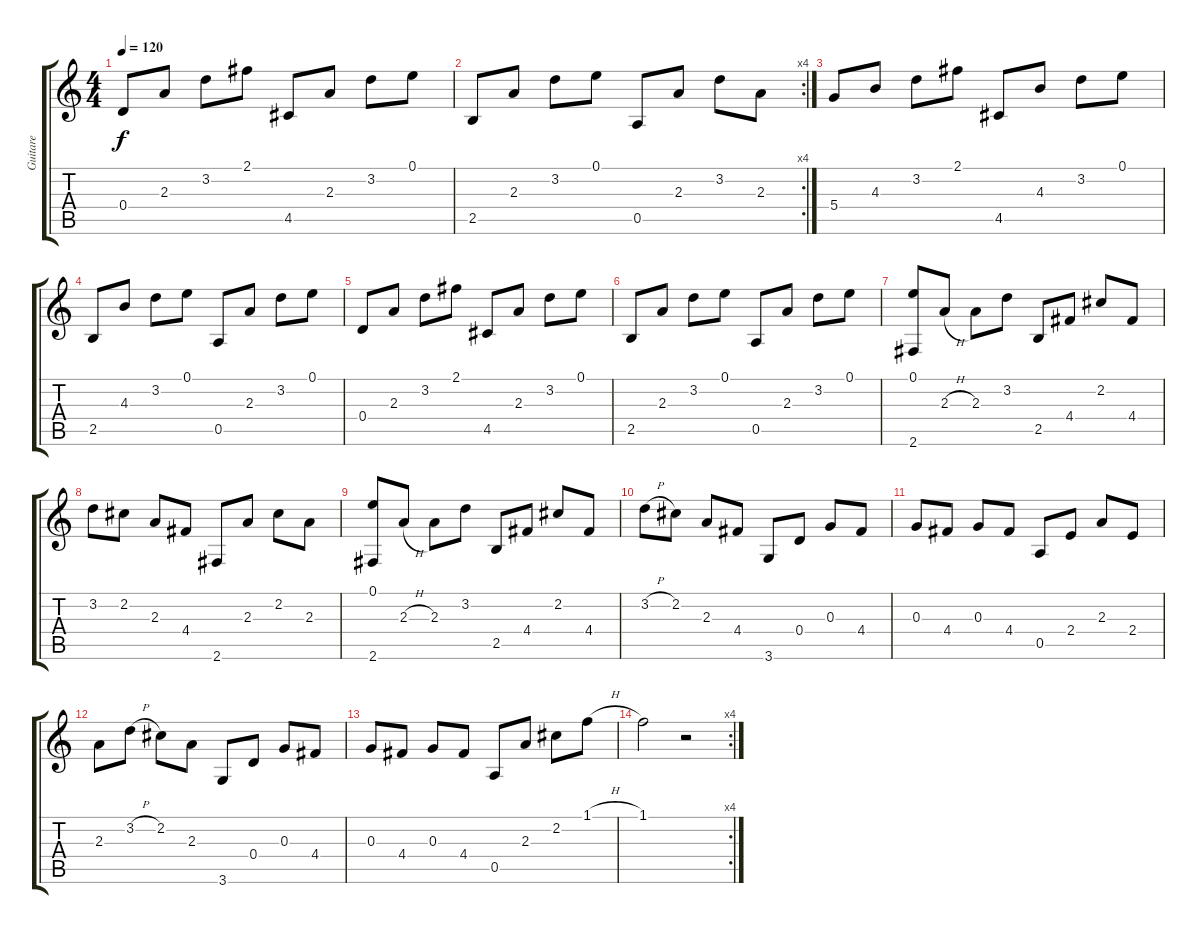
\track ("Guitare " "Guitare ") {instrument acousticguitarnylon}
\staff {score tabs}
\tuning (E4 B3 G3 D3 A2 E2) {hide}
\ts (4 4)
\tempo 120
\clef g2
\ks c
0.4.8{dy f instrument acousticguitarnylon} 2.3.8 3.2.8 2.1.8 4.5.8 2.3.8 3.2.8 0.1.8 |
\rc 4
2.5.8 2.3.8 3.2.8 0.1.8 0.5.8 2.3.8 3.2.8 2.3.8 |
5.4.8 4.3.8 3.2.8 2.1.8 4.5.8 4.3.8 3.2.8 0.1.8 |
2.5.8 4.3.8 3.2.8 0.1.8 0.5.8 2.3.8 3.2.8 0.1.8 |
0.4.8 2.3.8 3.2.8 2.1.8 4.5.8 2.3.8 3.2.8 0.1.8 |
2.5.8 2.3.8 3.2.8 0.1.8 0.5.8 2.3.8 3.2.8 0.1.8 |
(0.1 2.6).8 2.3{h}.8 2.3.8 3.2.8 2.5.8 4.4.8 2.2.8 4.4.8 |
3.2.8 2.2.8 2.3.8 4.4.8 2.6.8 2.3.8 2.2.8 2.3.8 |
(0.1 2.6).8 2.3{h}.8 2.3.8 3.2.8 2.5.8 4.4.8 2.2.8 4.4.8 |
3.2{h}.8 2.2.8 2.3.8 4.4.8 3.6.8 0.4.8 0.3.8 4.4.8 |
0.3.8 4.4.8 0.3.8 4.4.8 0.5.8 2.4.8 2.3.8 2.4.8 |
2.3.8 3.2{h}.8 2.2.8 2.3.8 3.6.8 0.4.8 0.3.8 4.4.8 |
0.3.8 4.4.8 0.3.8 4.4.8 0.5.8 2.3.8 2.2.8 1.1{h}.8 |
\rc 4
1.1.2 r.2
